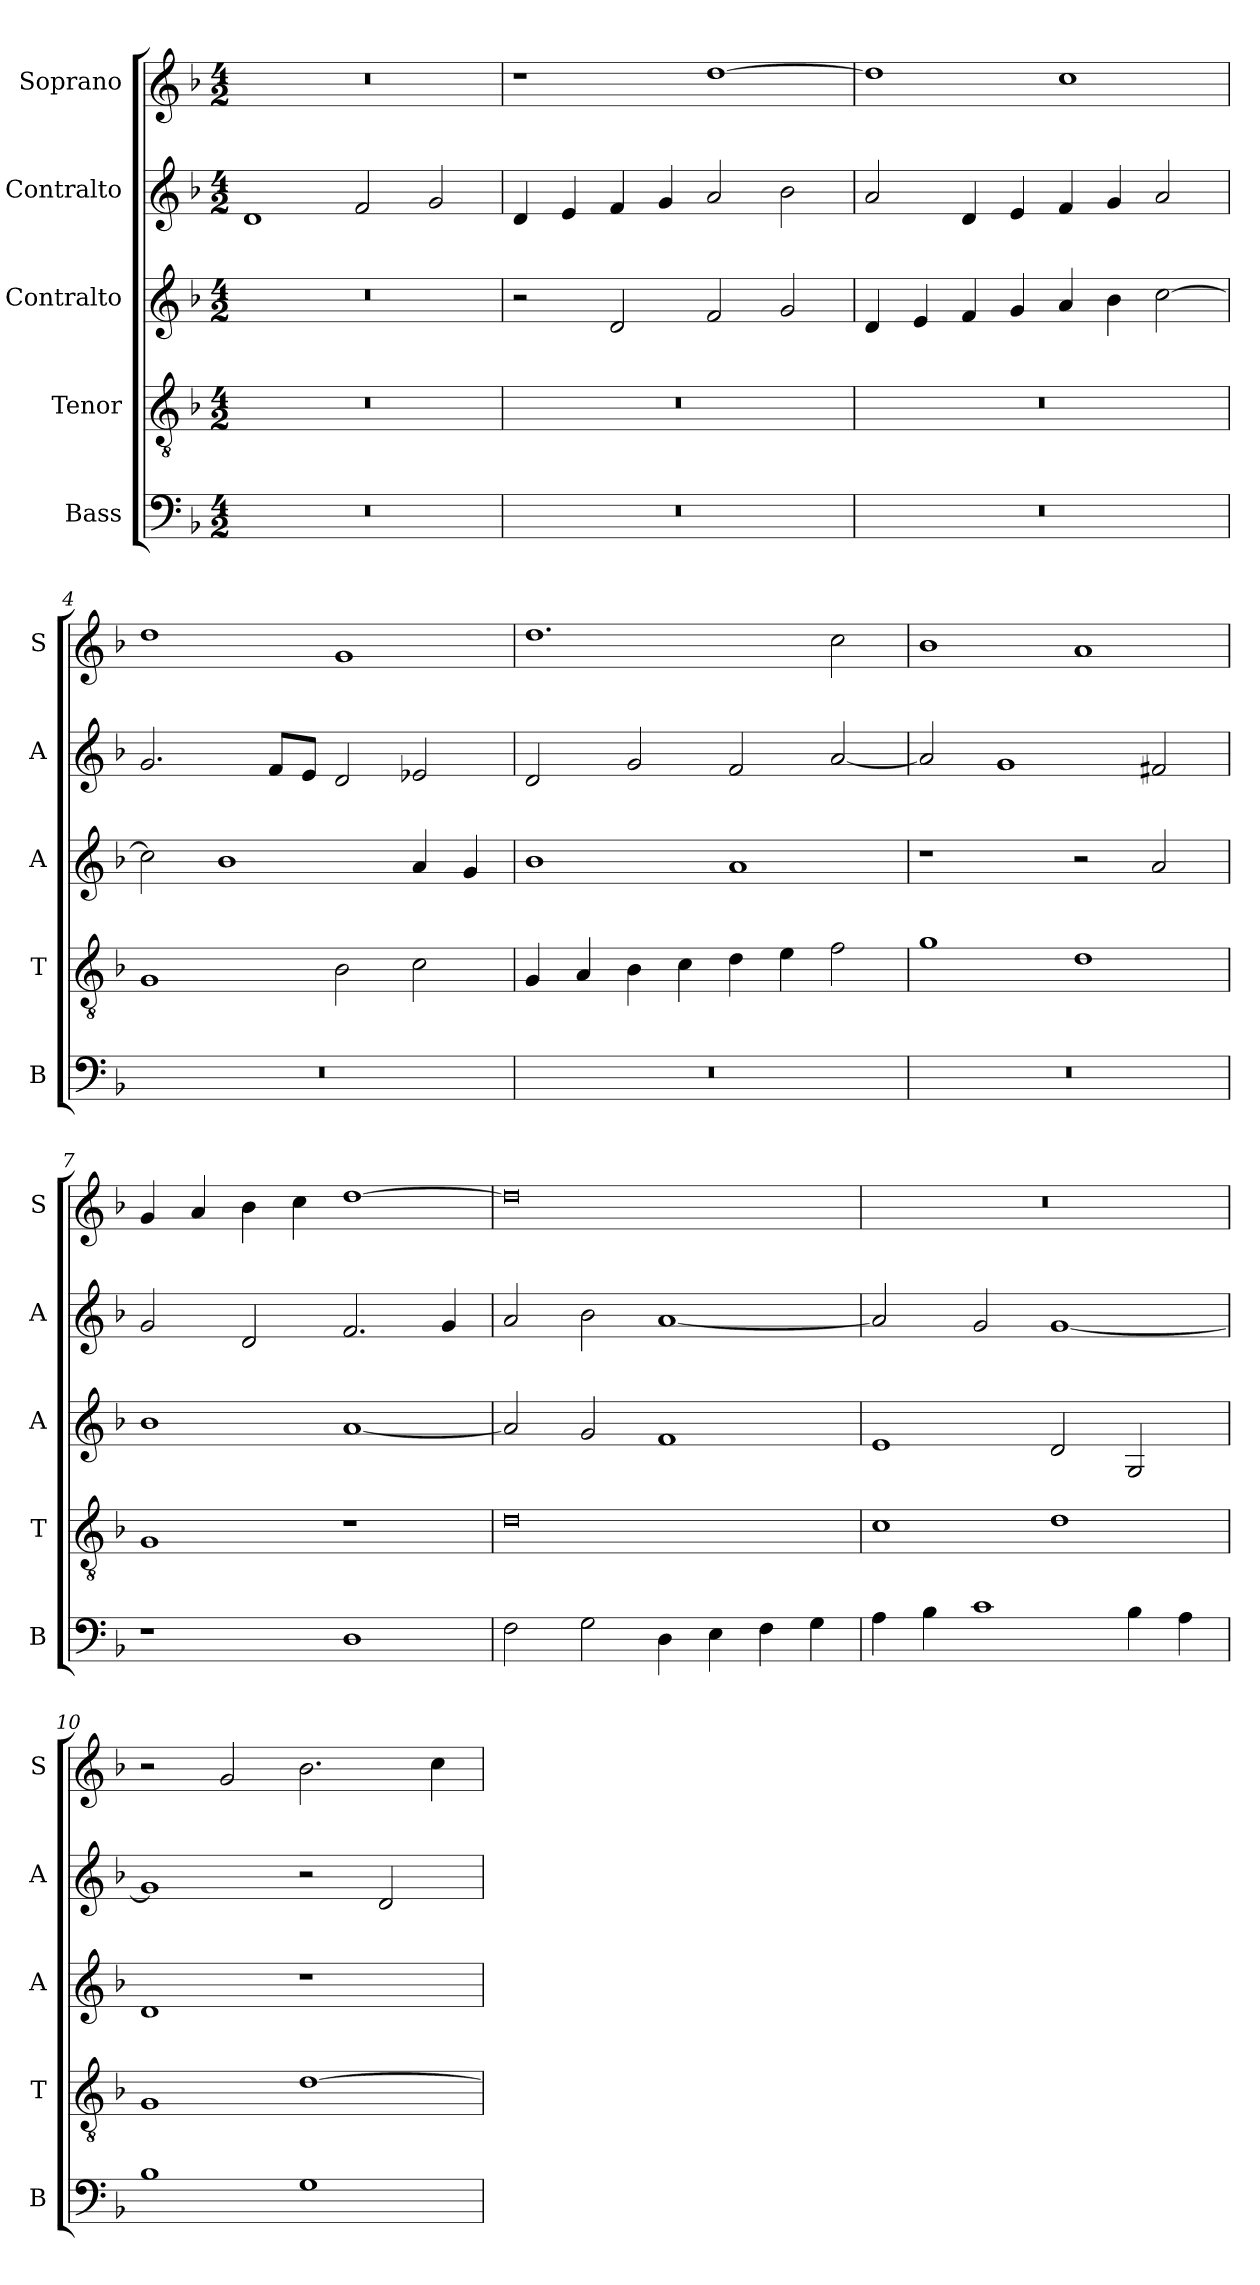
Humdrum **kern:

**kern	**kern	**kern	**kern	**kern
*part5	*part4	*part3	*part2	*part1
*staff5	*staff4	*staff3	*staff2	*staff1
*I"Bass	*I"Tenor	*I"Contralto	*I"Contralto	*I"Soprano
*I'B	*I'T	*I'A	*I'A	*I'S
*clefF4	*clefGv2	*clefG2	*clefG2	*clefG2
*k[b-]	*k[b-]	*k[b-]	*k[b-]	*k[b-]
*G:dor	*G:dor	*G:dor	*G:dor	*G:dor
*M4/2	*M4/2	*M4/2	*M4/2	*M4/2
=1	=1	=1	=1	=1
0r	0r	0r	1d	0r
.	.	.	2f	.
.	.	.	2g	.
=2	=2	=2	=2	=2
0r	0r	2r	4d	1r
.	.	.	4e	.
.	.	2d	4f	.
.	.	.	4g	.
.	.	2f	2a	[1dd
.	.	2g	2b-	.
=3	=3	=3	=3	=3
0r	0r	4d	2a	1dd]
.	.	4e	.	.
.	.	4f	4d	.
.	.	4g	4e	.
.	.	4a	4f	1cc
.	.	4b-	4g	.
.	.	[2cc	2a	.
=4	=4	=4	=4	=4
0r	1G	2cc]	2.g	1dd
.	.	1b-	.	.
.	.	.	8f/L	.
.	.	.	8e/J	.
.	2B-	.	2d	1g
.	2c	4a	2e-X	.
.	.	4g	.	.
=5	=5	=5	=5	=5
0r	4G	1b-	2d	1.dd
.	4A	.	.	.
.	4B-	.	2g	.
.	4c	.	.	.
.	4d	1a	2f	.
.	4e	.	.	.
.	2f	.	[2a	2cc
=6	=6	=6	=6	=6
0r	1g	1r	2a]	1b-
.	.	.	1g	.
.	1d	2r	.	1a
.	.	2a	2f#X	.
=7	=7	=7	=7	=7
1r	1G	1b-	2g	4g
.	.	.	.	4a
.	.	.	2d	4b-
.	.	.	.	4cc
1D	1r	[1a	2.f	[1dd
.	.	.	4g	.
=8	=8	=8	=8	=8
2F	0d	2a]	2a	0dd]
2G	.	2g	2b-	.
4D	.	1f	[1a	.
4E	.	.	.	.
4F	.	.	.	.
4G	.	.	.	.
=9	=9	=9	=9	=9
4A	1c	1e	2a]	0r
4B-	.	.	.	.
1c	.	.	2g	.
.	1d	2d	[1g	.
4B-	.	2G	.	.
4A	.	.	.	.
=10	=10	=10	=10	=10
1B-	1G	1d	1g]	2r
.	.	.	.	2g
1G	[1d	1r	2r	2.b-
.	.	.	2d	.
.	.	.	.	4cc
=	=	=	=	=
*-	*-	*-	*-	*-
